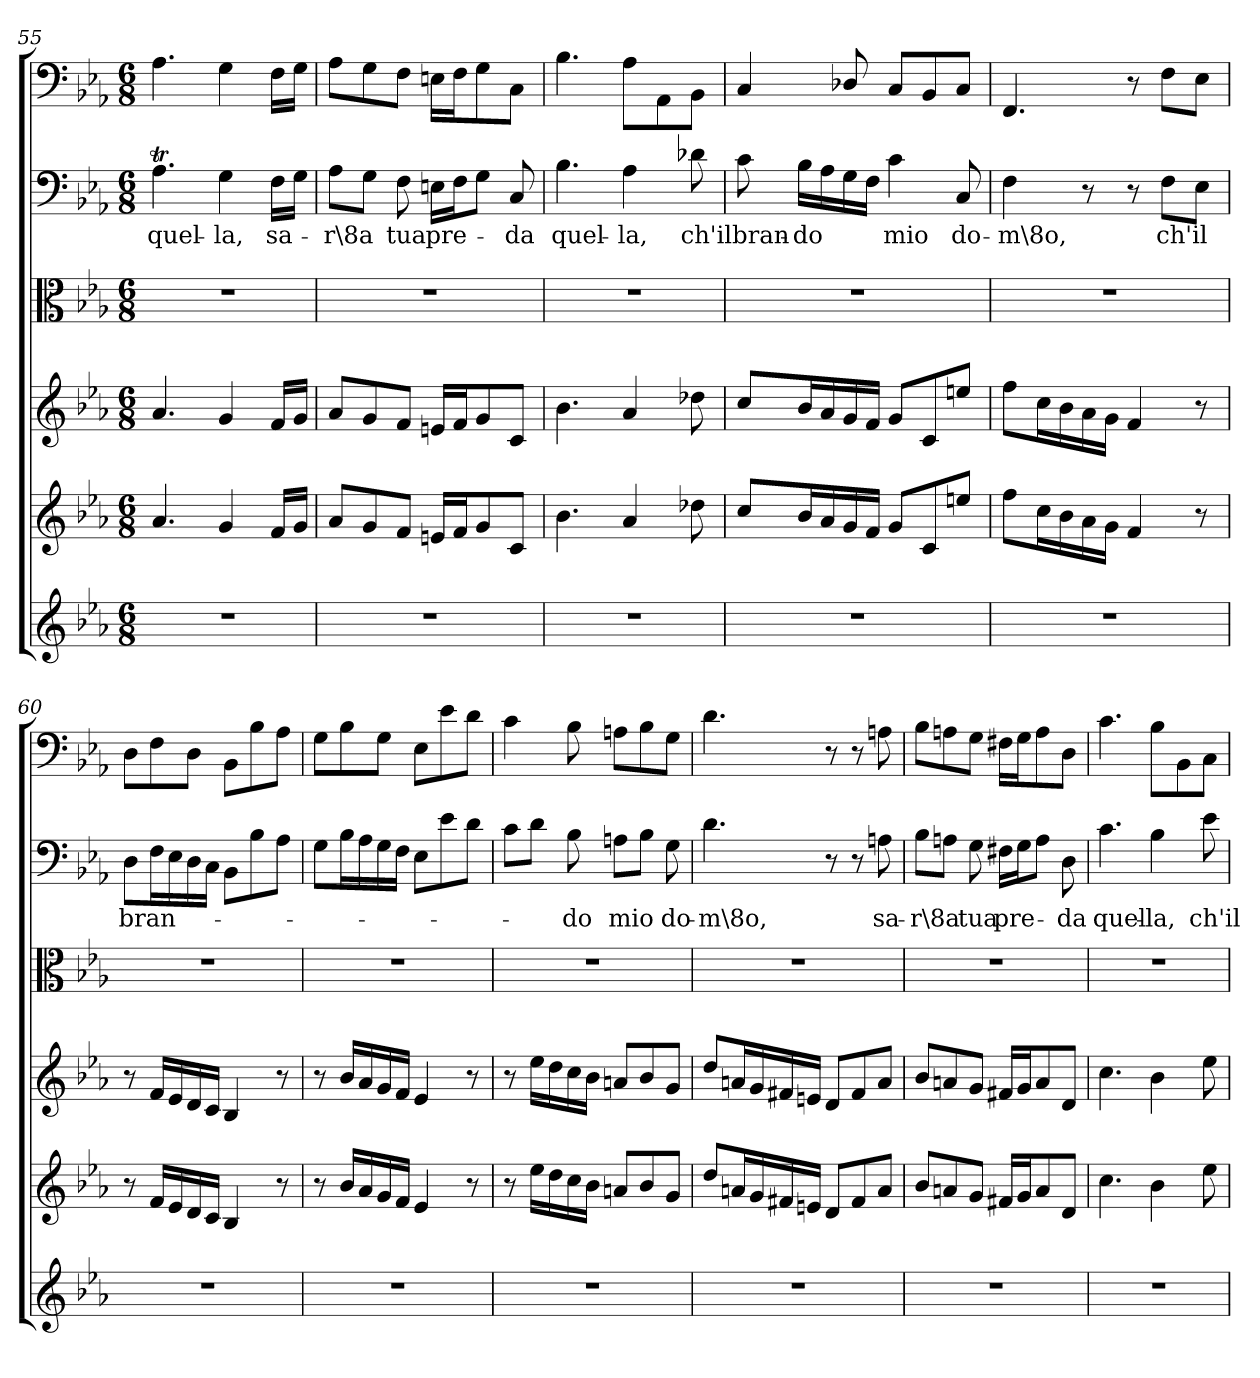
**kern	**kern	**kern	**kern	**kern	**text	**kern
*part6	*part5	*part4	*part3	*part2	*part2	*part1
*staff6	*staff5	*staff4	*staff3	*staff2	*staff2	*staff1
*clefG2	*clefG2	*clefG2	*clefC3	*clefF4	*	*clefF4
*k[b-e-a-]	*k[b-e-a-]	*k[b-e-a-]	*k[b-e-a-]	*k[b-e-a-]	*	*k[b-e-a-]
*c:	*c:	*c:	*c:	*c:	*	*c:
*M6/8	*M6/8	*M6/8	*M6/8	*M6/8	*	*M6/8
=55	=55	=55	=55	=55	=55	=55
2.r	4.a-/	4.a-/	2.r	4.A-T\	quel-	4.A-\
.	4g/	4g/	.	4G\	-la,	4G\
.	16f/LL	16f/LL	.	16F\LL	sa-	16F\LL
.	16g/JJ	16g/JJ	.	16G\JJ	.	16G\JJ
=56	=56	=56	=56	=56	=56	=56
2.r	8a-/L	8a-/L	2.r	8A-\L	-r\8a	8A-\L
.	8g/	8g/	.	8G\J	.	8G\
.	8f/J	8f/J	.	8F\	tua	8F\J
.	16en/LL	16en/LL	.	16En\LL	pre-	16En\LL
.	16f/J	16f/J	.	16F\J	.	16F\J
.	8g/	8g/	.	8G\J	.	8G\
.	8c/J	8c/J	.	8C/	-da	8C\J
=57	=57	=57	=57	=57	=57	=57
2.r	4.b-\	4.b-\	2.r	4.B-\	quel-	4.B-\
.	4a-/	4a-/	.	4A-\	-la,	8A-\L
.	.	.	.	.	.	8AA-\
.	8dd-X\	8dd-X\	.	8d-X\	ch'il	8BB-\J
=58	=58	=58	=58	=58	=58	=58
2.r	8cc/L	8cc/L	2.r	8c\	bran-	4C/
.	16b-/L	16b-/L	.	16B-\LL	-do	.
.	16a-/	16a-/	.	16A-\	.	.
.	16g/	16g/	.	16G\	.	8D-X/
.	16f/JJ	16f/JJ	.	16F\JJ	.	.
.	8g/L	8g/L	.	4c\	mio	8C/L
.	8c/	8c/	.	.	.	8BB-/
.	8een/J	8een/J	.	8C/	do-	8C/J
=59	=59	=59	=59	=59	=59	=59
2.r	8ff\L	8ff\L	2.r	4F\	-m\8o,	4.FF/
.	16cc\L	16cc\L	.	.	.	.
.	16b-\	16b-\	.	.	.	.
.	16a-\	16a-\	.	8r	.	.
.	16g\JJ	16g\JJ	.	.	.	.
.	4f/	4f/	.	8r	.	8r
.	.	.	.	8F\L	ch'il	8F\L
.	8r	8r	.	8E-\J	.	8E-\J
=60	=60	=60	=60	=60	=60	=60
2.r	8r	8r	2.r	8D\L	bran-	8D\L
.	16f/LL	16f/LL	.	16F\L	.	8F\
.	16e-/	16e-/	.	16E-\	.	.
.	16d/	16d/	.	16D\	.	8D\J
.	16c/JJ	16c/JJ	.	16C\JJ	.	.
.	4B-/	4B-/	.	8BB-\L	.	8BB-\L
.	.	.	.	8B-\	.	8B-\
.	8r	8r	.	8A-\J	.	8A-\J
=61	=61	=61	=61	=61	=61	=61
2.r	8r	8r	2.r	8G\L	.	8G\L
.	16b-/LL	16b-/LL	.	16B-\L	.	8B-\
.	16a-/	16a-/	.	16A-\	.	.
.	16g/	16g/	.	16G\	.	8G\J
.	16f/JJ	16f/JJ	.	16F\JJ	.	.
.	4e-/	4e-/	.	8E-\L	.	8E-\L
.	.	.	.	8e-\	.	8e-\
.	8r	8r	.	8d\J	.	8d\J
=62	=62	=62	=62	=62	=62	=62
2.r	8r	8r	2.r	8c\L	.	4c\
.	16ee-\LL	16ee-\LL	.	8d\J	.	.
.	16dd\	16dd\	.	.	.	.
.	16cc\	16cc\	.	8B-\	-do	8B-\
.	16b-\JJ	16b-\JJ	.	.	.	.
.	8an/L	8an/L	.	8An\L	mio	8An\L
.	8b-/	8b-/	.	8B-\J	.	8B-\
.	8g/J	8g/J	.	8G\	do-	8G\J
=63	=63	=63	=63	=63	=63	=63
2.r	8dd/L	8dd/L	2.r	4.d\	-m\8o,	4.d\
.	16an/L	16an/L	.	.	.	.
.	16g/	16g/	.	.	.	.
.	16f#X/	16f#X/	.	.	.	.
.	16en/JJ	16en/JJ	.	.	.	.
.	8d/L	8d/L	.	8r	.	8r
.	8f#/	8f#/	.	8r	.	8r
.	8a/J	8a/J	.	8An\	sa-	8An\
=64	=64	=64	=64	=64	=64	=64
2.r	8b-/L	8b-/L	2.r	8B-\L	-r\8a	8B-\L
.	8an/	8an/	.	8An\J	.	8An\
.	8g/J	8g/J	.	8G\	tua	8G\J
.	16f#X/LL	16f#X/LL	.	16F#X\LL	pre-	16F#X\LL
.	16g/J	16g/J	.	16G\J	.	16G\J
.	8a/	8a/	.	8A\J	.	8A\
.	8d/J	8d/J	.	8D\	-da	8D\J
=65	=65	=65	=65	=65	=65	=65
2.r	4.cc\	4.cc\	2.r	4.c\	quel-	4.c\
.	4b-\	4b-\	.	4B-\	-la,	8B-\L
.	.	.	.	.	.	8BB-\
.	8ee-\	8ee-\	.	8e-\	ch'il	8C\J
=	=	=	=	=	=	=
*-	*-	*-	*-	*-	*-	*-
